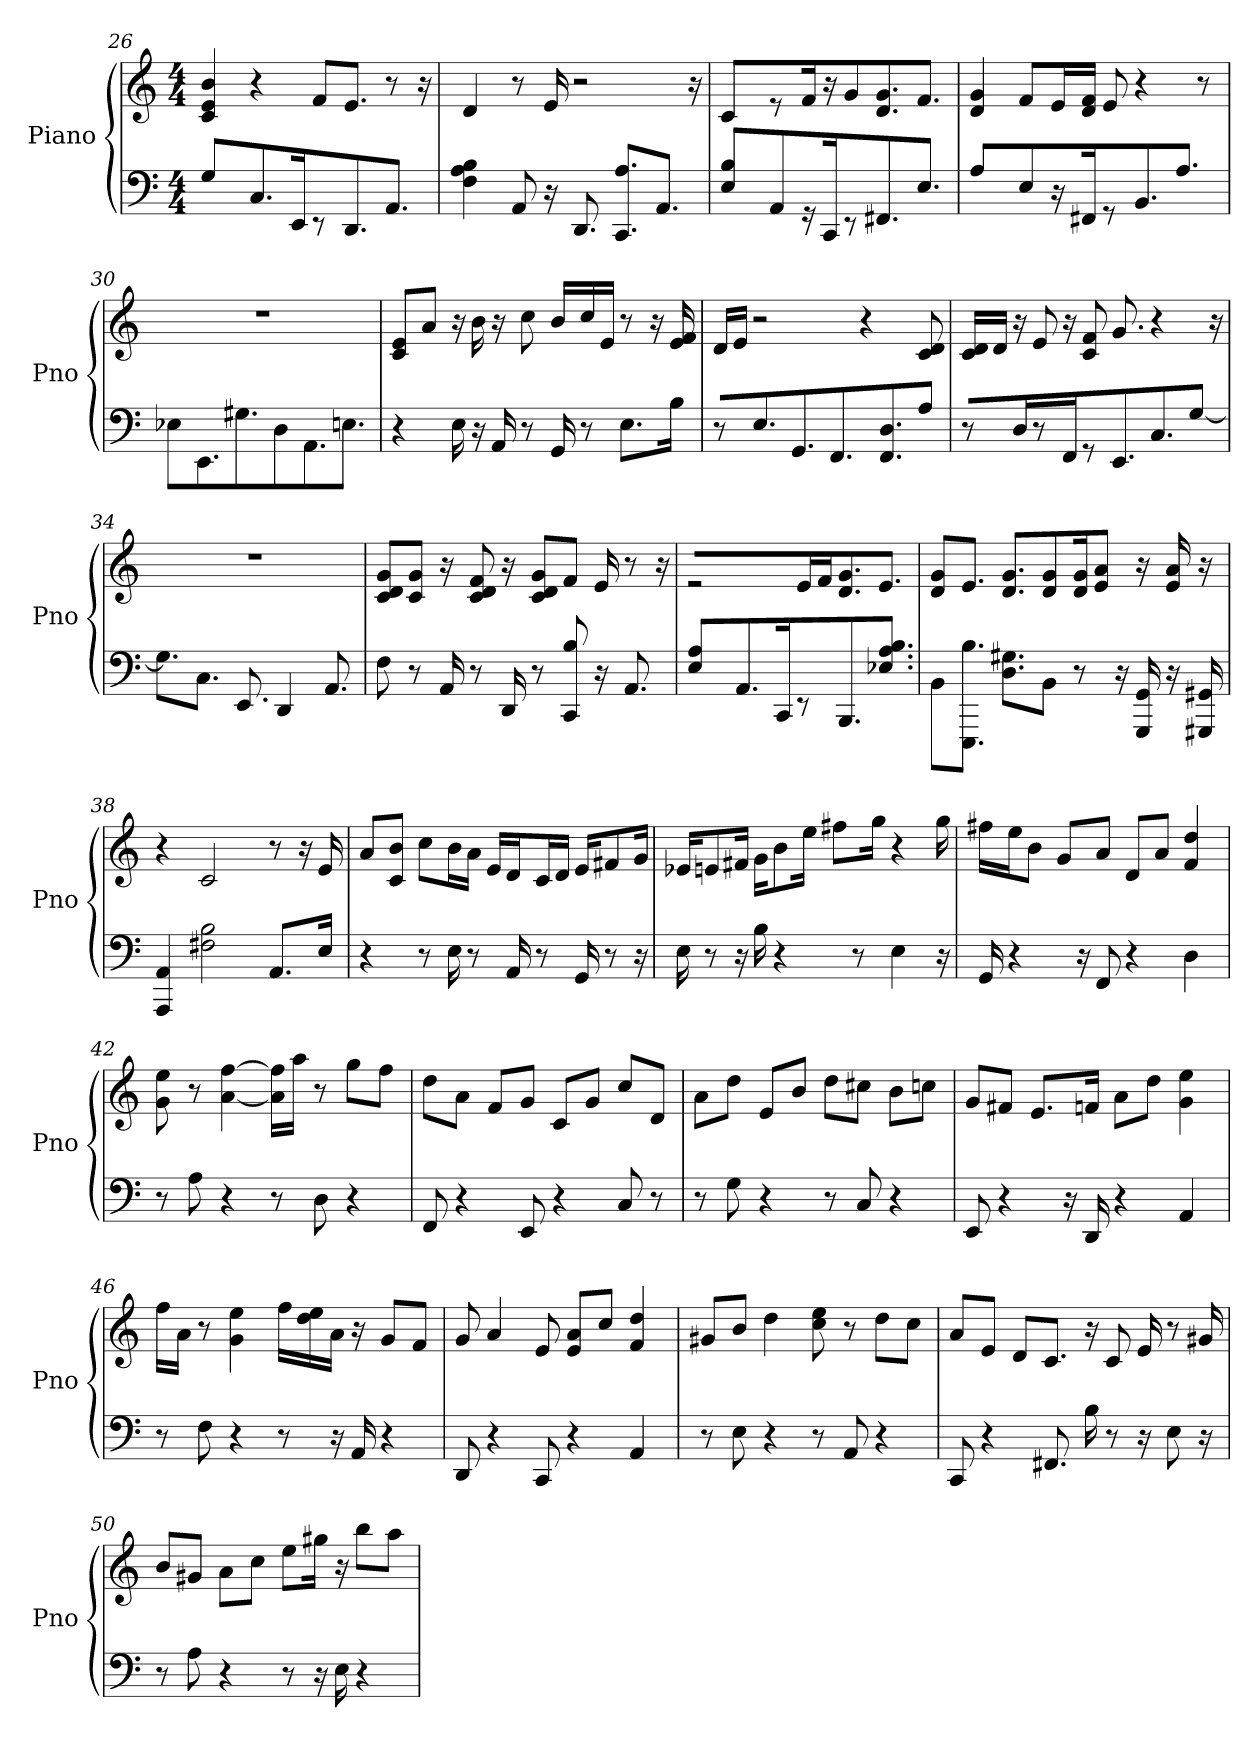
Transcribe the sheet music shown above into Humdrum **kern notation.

**kern	**kern
*part1	*part1
*staff2	*staff1
*I"Piano	*
*I'Pno	*
*clefF4	*clefG2
*k[]	*k[]
*C:	*C:
*M4/4	*M4/4
=26	=26
4G	4b 4e 4c
8.C/L	4r
16EE/Jk	.
8r	8f/L
8.DD	8.e/J
8.AAJ	8r
.	16r
=27	=27
4B 4A 4F	4d
8AA	8r
16r	16e
8.DD	2r
8.CC/ 8.A/L	.
8.AA/J	.
.	16r
=28	=28
4B 4E	4c
8AA	8r
16r	16f
16CC	16r
8r	8g/L
8.FF#	8.g/ 8.d/J
8.EJ	8.fJ
=29	=29
4A	4g 4d
8E	8f/L
16r	16e/L
16FF#	16f/ 16d/JJ
8r	8e
8.BB	4r
8.AJ	.
.	8r
=30	=30
8E-/L	1r
8.EE/J	.
8.G#\L	.
8D\	.
8.AA\J	.
8.EJ	.
=31	=31
4r	8e/ 8c/L
.	8a/J
16E	16r
16r	16b
16AA	16r
8r	8cc
16GG	16b/LL
8r	16cc/
.	16e/JJ
8.E\L	8r
.	16r
16B\Jk	16e 16f
=32	=32
8r	16d/LL
.	16e/JJ
8.E	2r
8.GG/L	.
8.FF/	.
.	4r
8.D/ 8.FF/J	.
8AJ	8c 8d
=33	=33
8r	16d/ 16c/LL
.	16d/JJ
16D	16r
8r	8e
16FF	16r
8r	8f 8c
8.EE/L	8.g
8.C/J	4r
[8GJ	.
.	16r
=34	=34
8.G\L]	1r
8.C\J	.
8.EE	.
4DD	.
8.AA	.
=35	=35
8F	8c/ 8d/ 8g/L
8r	8c/ 8g/J
16AA	16r
8r	8c 8d 8f
16DD	16r
8r	8d/ 8g/ 8c/L
8B 8CC	8f/J
16r	16e
8.AA	8r
.	16r
=36	=36
4E 4A	2r
8.AA/L	.
16CC/Jk	.
8r	16e/LL
.	16f/J
8.BBB	8.g/ 8.d/J
8.A 8.B 8.E-J	8.eJ
=37	=37
8BB\L	8g/ 8d/L
8.EEE\ 8.B\J	8.e/J
8.G#\ 8.D\L	8.g/ 8.d/L
8BB\J	8d/ 8g/
8r	16g/ 16d/K
.	8e/ 8a/J
16r	.
16GGG 16GG	16r
16r	16e 16a
16GGG# 16GG#	16r
=38	=38
4AAA 4AA	4r
2F# 2B	2c
8.AA/L	8r
.	16r
16E/Jk	16e
=39	=39
4r	8a/L
.	8c/ 8b/J
8r	8cc\L
16E	16b\L
8r	16a\JJ
.	16e/LL
16AA	16d/J
8r	16c/L
.	16d/JJ
16GG	16e/KL
8r	8f#/
16r	16g/Jk
=40	=40
16E	16e-/KL
8r	8e/
16r	16f#/Jk
16B	16g\KL
4r	8b\
.	16ee\Jk
.	8ff#\L
8r	.
.	16gg\Jk
4E	4r
16r	16gg
=41	=41
16GG	16ff#\LL
4r	16ee\J
.	8b\J
.	8g/L
16r	.
8FF	8a/J
4r	8d/L
.	8a/J
4D	4f 4dd
=42	=42
8r	8g 8ee
8A	8r
4r	[4ff [4a
8r	16ff]\ 16a]\LL
.	16aa\JJ
8D	8r
4r	8gg\L
.	8ff\J
=43	=43
8FF	8dd\L
4r	8a\J
.	8f/L
8EE	8g/J
4r	8c/L
.	8g/J
8C	8cc/L
8r	8d/J
=44	=44
8r	8a\L
8G	8dd\J
4r	8e/L
.	8b/J
8r	8dd\L
8C	8cc#\J
4r	8b\L
.	8cc\J
=45	=45
8EE	8g/L
4r	8f#/J
.	8.e/L
16r	.
16DD	16f/Jk
4r	8a\L
.	8dd\J
4AA	4ee 4g
=46	=46
8r	16ff\LL
.	16a\JJ
8F	8r
4r	4g 4ee
8r	16ff\LL
.	16dd\ 16ee\
16r	16a\JJ
16AA	16r
4r	8g/L
.	8f/J
=47	=47
8DD	8g
4r	4a
8CC	8e
4r	8e/ 8a/L
.	8cc/J
4AA	4f 4dd
=48	=48
8r	8g#/L
8E	8b/J
4r	4dd
8r	8cc 8ee
8AA	8r
4r	8dd\L
.	8cc\J
=49	=49
8CC	8a/L
4r	8e/J
.	8d/L
8.FF#	8.c/J
16B	16r
8r	8c
16r	16e
8E	8r
16r	16g#
=50	=50
8r	8b/L
8A	8g#/J
4r	8a\L
.	8cc\J
8r	8ee\L
16r	16gg#\Jk
16E	16r
4r	8bb\L
.	8aa\J
=	=
*-	*-
